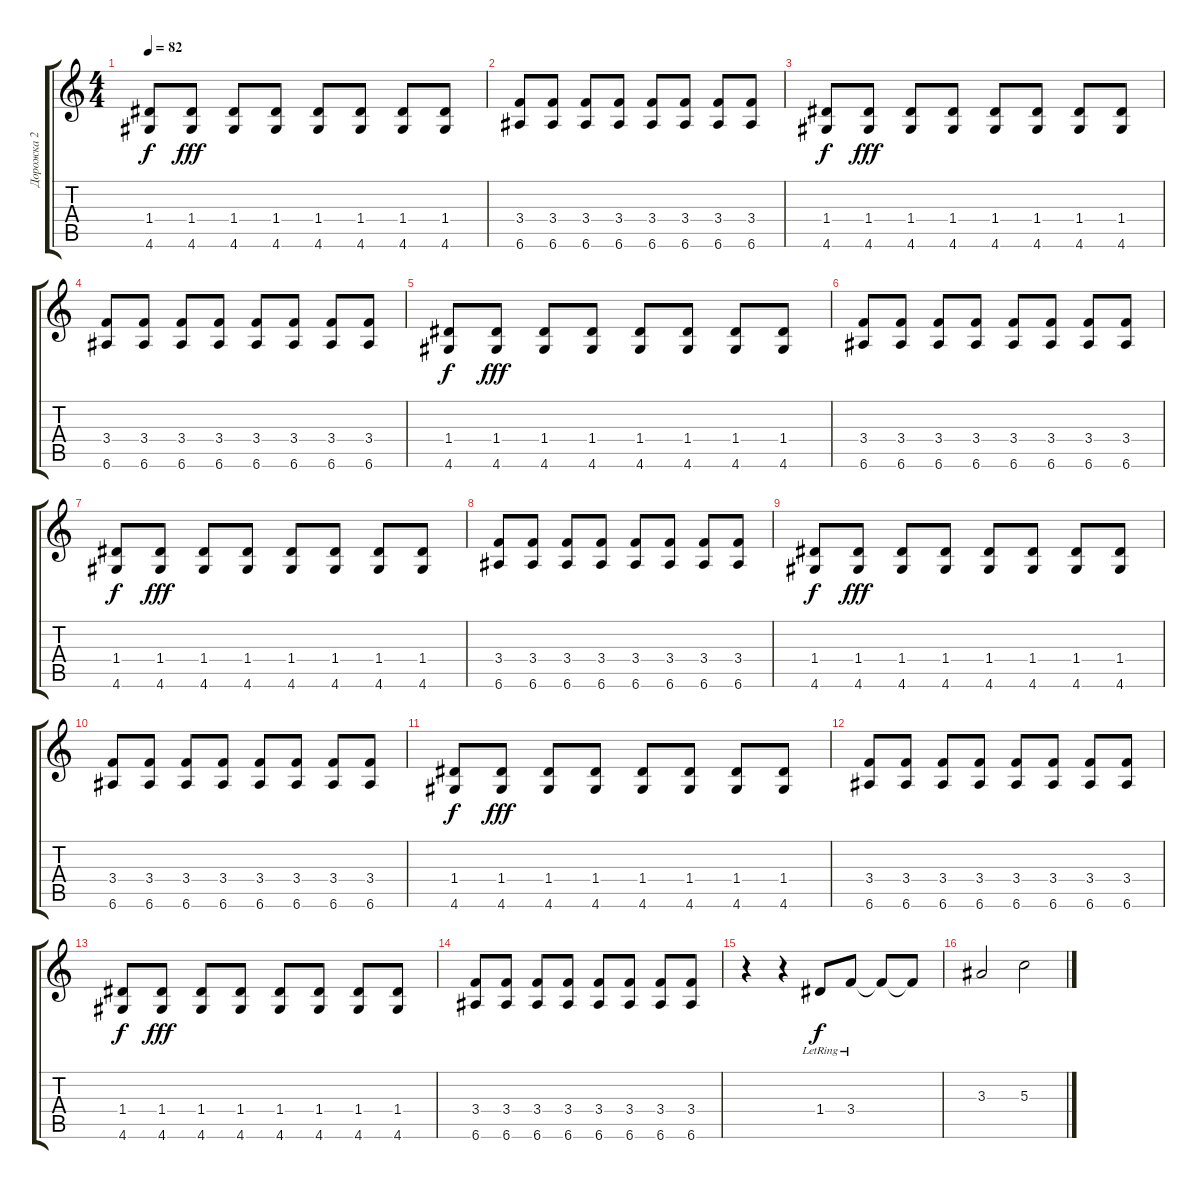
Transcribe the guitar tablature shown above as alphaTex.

\track ("Дорожка 2" "Дорожка 2") {instrument acousticguitarsteel}
\staff {score tabs}
\tuning (E4 B3 G3 D3 A2 E2) {hide}
\ts (4 4)
\tempo 82
\clef g2
\ks c
(1.4 4.6).8{dy f instrument electricguitarclean} (1.4 4.6).8{dy fff} (1.4 4.6).8 (1.4 4.6).8 (1.4 4.6).8 (1.4 4.6).8 (1.4 4.6).8 (1.4 4.6).8 |
(3.4 6.6).8 (3.4 6.6).8 (3.4 6.6).8 (3.4 6.6).8 (3.4 6.6).8 (3.4 6.6).8 (3.4 6.6).8 (3.4 6.6).8 |
(1.4 4.6).8{dy f instrument electricguitarclean} (1.4 4.6).8{dy fff} (1.4 4.6).8 (1.4 4.6).8 (1.4 4.6).8 (1.4 4.6).8 (1.4 4.6).8 (1.4 4.6).8 |
(3.4 6.6).8 (3.4 6.6).8 (3.4 6.6).8 (3.4 6.6).8 (3.4 6.6).8 (3.4 6.6).8 (3.4 6.6).8 (3.4 6.6).8 |
(1.4 4.6).8{dy f instrument electricguitarclean} (1.4 4.6).8{dy fff} (1.4 4.6).8 (1.4 4.6).8 (1.4 4.6).8 (1.4 4.6).8 (1.4 4.6).8 (1.4 4.6).8 |
(3.4 6.6).8 (3.4 6.6).8 (3.4 6.6).8 (3.4 6.6).8 (3.4 6.6).8 (3.4 6.6).8 (3.4 6.6).8 (3.4 6.6).8 |
(1.4 4.6).8{dy f instrument electricguitarclean} (1.4 4.6).8{dy fff} (1.4 4.6).8 (1.4 4.6).8 (1.4 4.6).8 (1.4 4.6).8 (1.4 4.6).8 (1.4 4.6).8 |
(3.4 6.6).8 (3.4 6.6).8 (3.4 6.6).8 (3.4 6.6).8 (3.4 6.6).8 (3.4 6.6).8 (3.4 6.6).8 (3.4 6.6).8 |
(1.4 4.6).8{dy f instrument electricguitarclean} (1.4 4.6).8{dy fff} (1.4 4.6).8 (1.4 4.6).8 (1.4 4.6).8 (1.4 4.6).8 (1.4 4.6).8 (1.4 4.6).8 |
(3.4 6.6).8 (3.4 6.6).8 (3.4 6.6).8 (3.4 6.6).8 (3.4 6.6).8 (3.4 6.6).8 (3.4 6.6).8 (3.4 6.6).8 |
(1.4 4.6).8{dy f instrument electricguitarclean} (1.4 4.6).8{dy fff} (1.4 4.6).8 (1.4 4.6).8 (1.4 4.6).8 (1.4 4.6).8 (1.4 4.6).8 (1.4 4.6).8 |
(3.4 6.6).8 (3.4 6.6).8 (3.4 6.6).8 (3.4 6.6).8 (3.4 6.6).8 (3.4 6.6).8 (3.4 6.6).8 (3.4 6.6).8 |
(1.4 4.6).8{dy f instrument electricguitarclean} (1.4 4.6).8{dy fff} (1.4 4.6).8 (1.4 4.6).8 (1.4 4.6).8 (1.4 4.6).8 (1.4 4.6).8 (1.4 4.6).8 |
(3.4 6.6).8 (3.4 6.6).8 (3.4 6.6).8 (3.4 6.6).8 (3.4 6.6).8 (3.4 6.6).8 (3.4 6.6).8 (3.4 6.6).8 |
r.4{instrument acousticguitarnylon} r.4 1.4{lr}.8{dy f} 3.4{lr}.8 3.4{t}.8 3.4{t}.8 |
3.3.2 5.3.2
